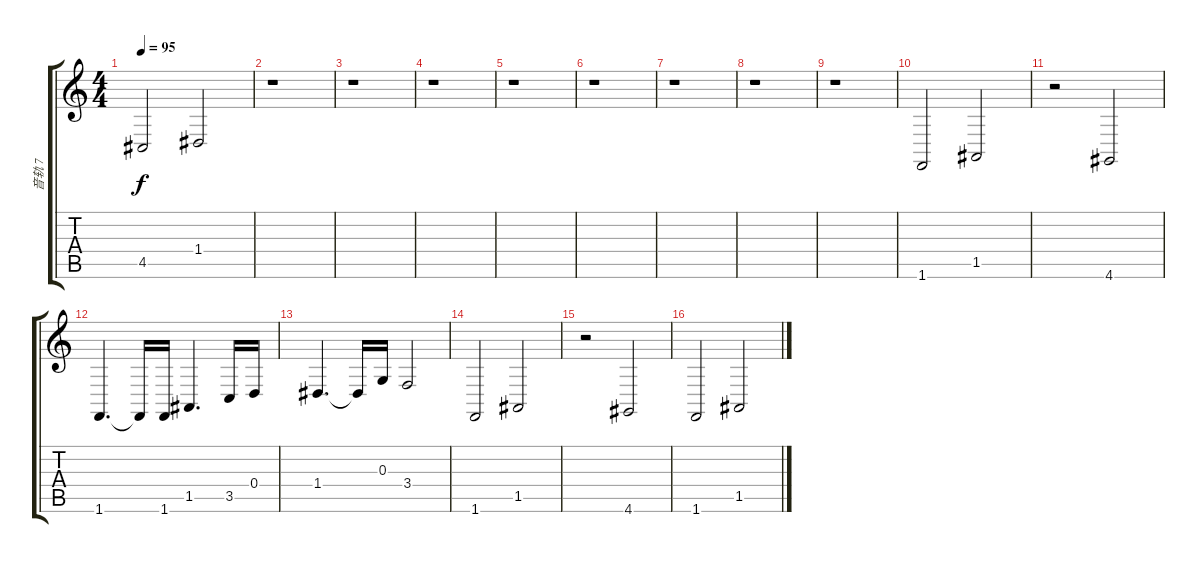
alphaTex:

\track ("音轨 7" "音轨 7") {instrument cello}
\staff {score tabs}
\tuning (E4 B3 G3 D3 A2 E2) {hide}
\ts (4 4)
\tempo 95
\clef g2
\ks c
4.5.2{dy f} 1.4.2 |
r.1 |
r.1 |
r.1 |
r.1 |
r.1 |
r.1 |
r.1 |
r.1 |
1.6.2 1.5.2 |
r.2 4.6.2 |
1.6.4{d} 1.6{t}.16 1.6.16 1.5.4{d} 3.5.16 0.4.16 |
1.4.4{d} 1.4{t}.16 0.3.16 3.4.2 |
1.6.2 1.5.2 |
r.2 4.6.2 |
1.6.2 1.5.2
